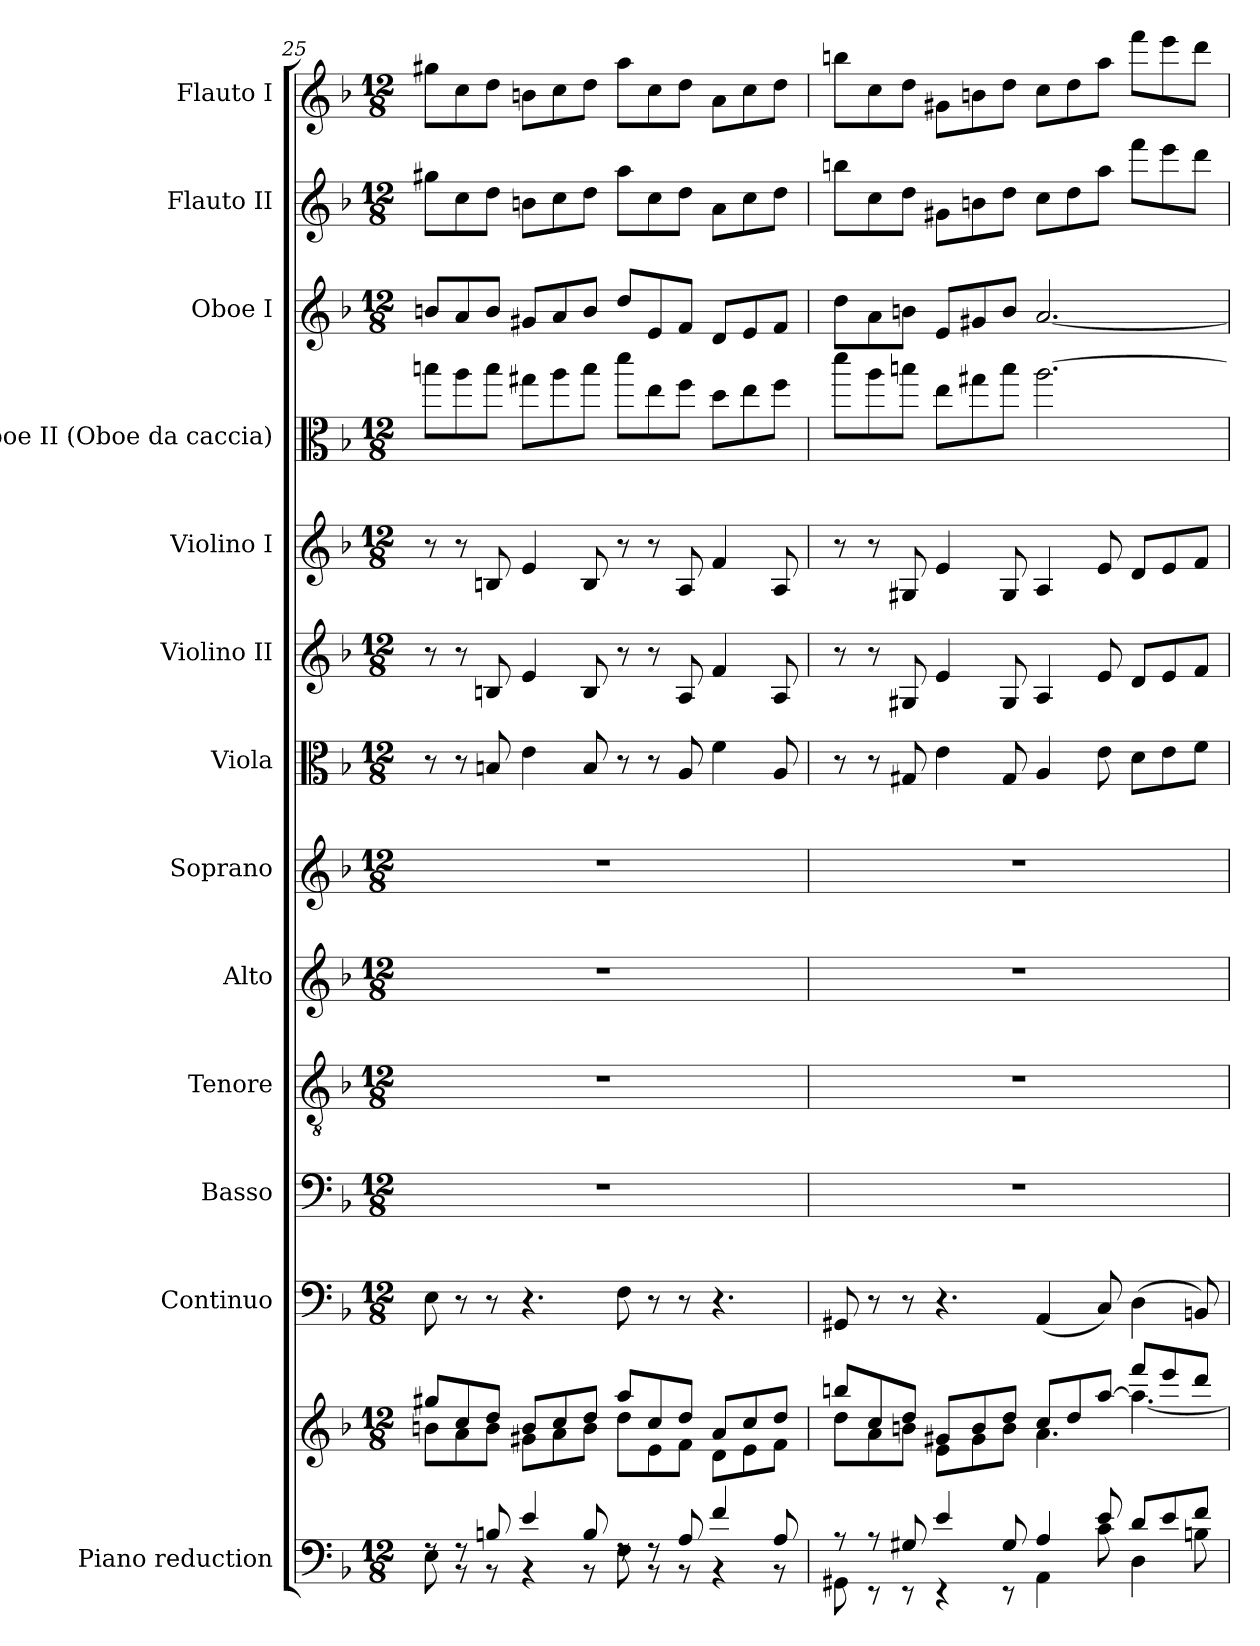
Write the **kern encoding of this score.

**kern	**kern	**kern	**kern	**kern	**kern	**kern	**kern	**kern	**kern	**kern	**kern	**kern	**kern
*part13	*part13	*part12	*part11	*part10	*part9	*part8	*part7	*part6	*part5	*part4	*part3	*part2	*part1
*staff14	*staff13	*staff12	*staff11	*staff10	*staff9	*staff8	*staff7	*staff6	*staff5	*staff4	*staff3	*staff2	*staff1
*I"Piano reduction	*	*I"Continuo	*I"Basso	*I"Tenore	*I"Alto	*I"Soprano	*I"Viola	*I"Violino II	*I"Violino I	*I"Oboe II (Oboe da caccia)	*I"Oboe I	*I"Flauto II	*I"Flauto I
*I'Pno	*	*	*	*	*	*	*I'Vla	*I'Vln	*I'Vln	*	*I'Ob	*I'Fl	*I'Fl
!!LO:PB:g=z
*clefF4	*clefG2	*clefF4	*clefF4	*clefGv2	*clefG2	*clefG2	*clefC3	*clefG2	*clefG2	*clefC3	*clefG2	*clefG2	*clefG2
*	*	*	*	*	*	*	*	*	*	*ITrd12c21	*	*	*
*k[b-]	*k[b-]	*k[b-]	*k[b-]	*k[b-]	*k[b-]	*k[b-]	*k[b-]	*k[b-]	*k[b-]	*k[b-]	*k[b-]	*k[b-]	*k[b-]
*M12/8	*M12/8	*M12/8	*M12/8	*M12/8	*M12/8	*M12/8	*M12/8	*M12/8	*M12/8	*M12/8	*M12/8	*M12/8	*M12/8
=25	=25	=25	=25	=25	=25	=25	=25	=25	=25	=25	=25	=25	=25
*^	*^	*	*	*	*	*	*	*	*	*	*	*	*
8rF	8E\	8gg#X/L	8bn\L	8E\	1.r	1.r	1.r	1.r	8r	8r	8r	8bn\L	8bn/L	8gg#X\L	8gg#X\L
8rF	8r	8cc/	8a\	8r	.	.	.	.	8r	8r	8r	8a\	8a/	8cc\	8cc\
8Bn/	8r	8dd/J	8b\J	8r	.	.	.	.	8Bn/	8Bn/	8Bn/	8b\J	8b/J	8dd\J	8dd\J
4e/	4r	8b/L	8g#X\L	4.r	.	.	.	.	4e\	4e/	4e/	8g#X\L	8g#X/L	8bn\L	8bn\L
.	.	8cc/	8a\	.	.	.	.	.	.	.	.	8a\	8a/	8cc\	8cc\
8B/	8r	8dd/J	8b\J	.	.	.	.	.	8B/	8B/	8B/	8b\J	8b/J	8dd\J	8dd\J
8rF	8F\	8aa/L	8dd\L	8F\	.	.	.	.	8r	8r	8r	8dd\L	8dd/L	8aa\L	8aa\L
8rF	8r	8cc/	8e\	8r	.	.	.	.	8r	8r	8r	8e\	8e/	8cc\	8cc\
8A/	8r	8dd/J	8f\J	8r	.	.	.	.	8A/	8A/	8A/	8f\J	8f/J	8dd\J	8dd\J
4f/	4r	8a/L	8d\L	4.r	.	.	.	.	4f\	4f/	4f/	8d\L	8d/L	8a\L	8a\L
.	.	8cc/	8e\	.	.	.	.	.	.	.	.	8e\	8e/	8cc\	8cc\
8A/	8r	8dd/J	8f\J	.	.	.	.	.	8A/	8A/	8A/	8f\J	8f/J	8dd\J	8dd\J
=26	=26	=26	=26	=26	=26	=26	=26	=26	=26	=26	=26	=26	=26	=26	=26
8r	8GG#X\	8bbn/L	8dd\L	8GG#X/	1.r	1.r	1.r	1.r	8r	8r	8r	8dd\L	8dd\L	8bbn\L	8bbn\L
8r	8r	8cc/	8a\	8r	.	.	.	.	8r	8r	8r	8a\	8a\	8cc\	8cc\
8G#X/	8r	8dd/J	8bn\J	8r	.	.	.	.	8G#X/	8G#X/	8G#X/	8bn\J	8bn\J	8dd\J	8dd\J
4e/	4r	8g#X/L	8e\L	4.r	.	.	.	.	4e\	4e/	4e/	8e\L	8e/L	8g#X\L	8g#X\L
.	.	8b/	8g#\	.	.	.	.	.	.	.	.	8g#X\	8g#X/	8bn\	8bn\
8G#/	8r	8dd/J	8b\J	.	.	.	.	.	8G#/	8G#/	8G#/	8b\J	8b/J	8dd\J	8dd\J
4A/	4AA\	8cc/L	4.a\	(<4AA/	.	.	.	.	4A/	4A/	4A/	[2.a\	[2.a/	8cc\L	8cc\L
.	.	8dd/	.	.	.	.	.	.	.	.	.	.	.	8dd\	8dd\
8e/	8c\	[8aa/J	.	8C/)	.	.	.	.	8e\	8e/	8e/	.	.	8aa\J	8aa\J
8d/L	4D\	8fff/L	4.aa\_	(>4D\	.	.	.	.	8d\L	8d/L	8d/L	.	.	8fff\L	8fff\L
8e/	.	8eee/	.	.	.	.	.	.	8e\	8e/	8e/	.	.	8eee\	8eee\
8f/J	8Bn\	8ddd/J	.	8BBn/)	.	.	.	.	8f\J	8f/J	8f/J	.	.	8ddd\J	8ddd\J
*v	*v	*	*	*	*	*	*	*	*	*	*	*	*	*	*
*	*v	*v	*	*	*	*	*	*	*	*	*	*	*	*
=	=	=	=	=	=	=	=	=	=	=	=	=	=
*-	*-	*-	*-	*-	*-	*-	*-	*-	*-	*-	*-	*-	*-
